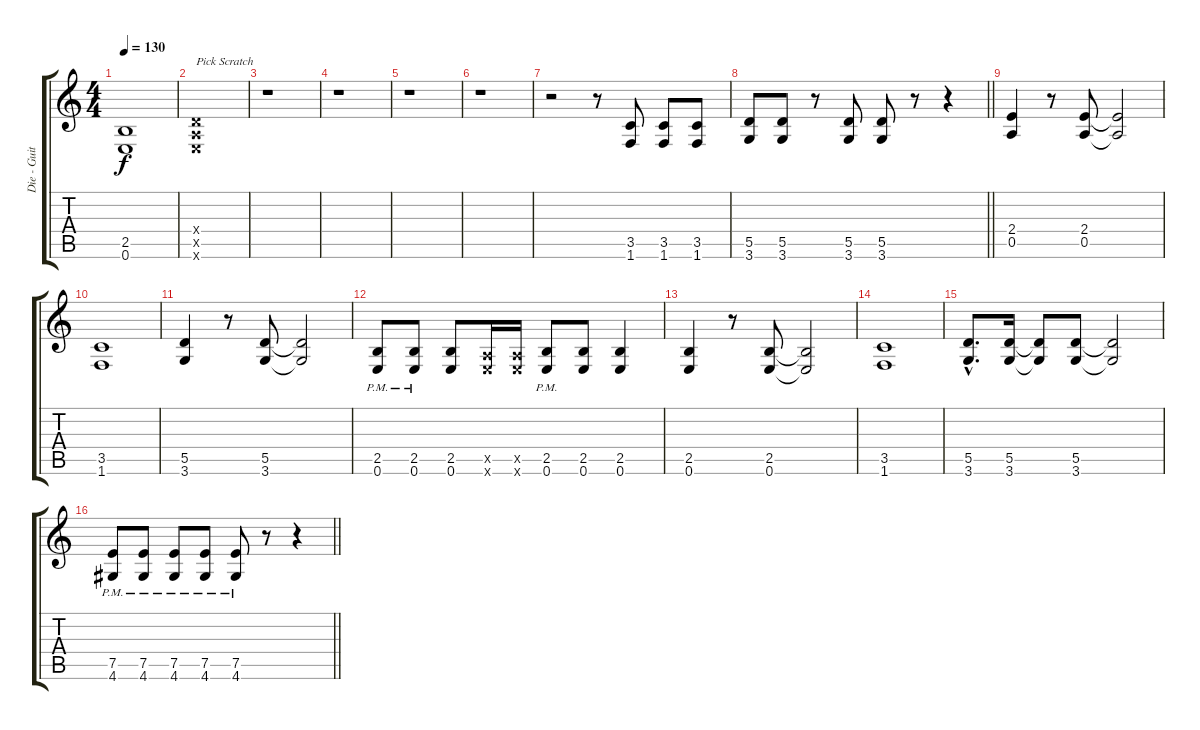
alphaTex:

\track ("Die - Guitar 1" "Die - Guit") {instrument overdrivenguitar}
\staff {score tabs}
\tuning (E4 B3 G3 D3 A2 E2) {hide}
\ts (4 4)
\tempo 130
\clef g2
\ks c
(2.5 0.6).1{dy f} |
(0.4{x} 0.5{x} 0.6{x}).1{txt "Pick Scratch"} |
r.1 |
r.1 |
r.1 |
r.1 |
r.2 r.8 (3.5 1.6).8 (3.5 1.6).8 (3.5 1.6).8 |
\barLineRight lightlight
(5.5 3.6).8 (5.5 3.6).8 r.8 (5.5 3.6).8 (5.5 3.6).8 r.8 r.4 |
(2.4 0.5).4 r.8 (2.4 0.5).8 (2.4{t} 0.5{t}).2 |
(3.5 1.6).1 |
(5.5 3.6).4 r.8 (5.5 3.6).8 (5.5{t} 3.6{t}).2 |
(2.5{pm} 0.6{pm}).8 (2.5{pm} 0.6{pm}).8 (2.5 0.6).8 (0.5{x} 0.6{x}).16 (0.5{x} 0.6{x}).16 (2.5{pm} 0.6{pm}).8 (2.5 0.6).8 (2.5 0.6).4 |
(2.5 0.6).4 r.8 (2.5 0.6).8 (2.5{t} 0.6{t}).2 |
(3.5 1.6).1 |
(5.5{hac} 3.6{hac}).8{d} (5.5 3.6).16 (5.5{t} 3.6{t}).8 (5.5 3.6).8 (5.5{t} 3.6{t}).2 |
\barLineRight lightlight
(7.5{pm} 4.6{pm}).8 (7.5{pm} 4.6{pm}).8 (7.5{pm} 4.6{pm}).8 (7.5{pm} 4.6{pm}).8 (7.5 4.6{pm}).8 r.8 r.4
